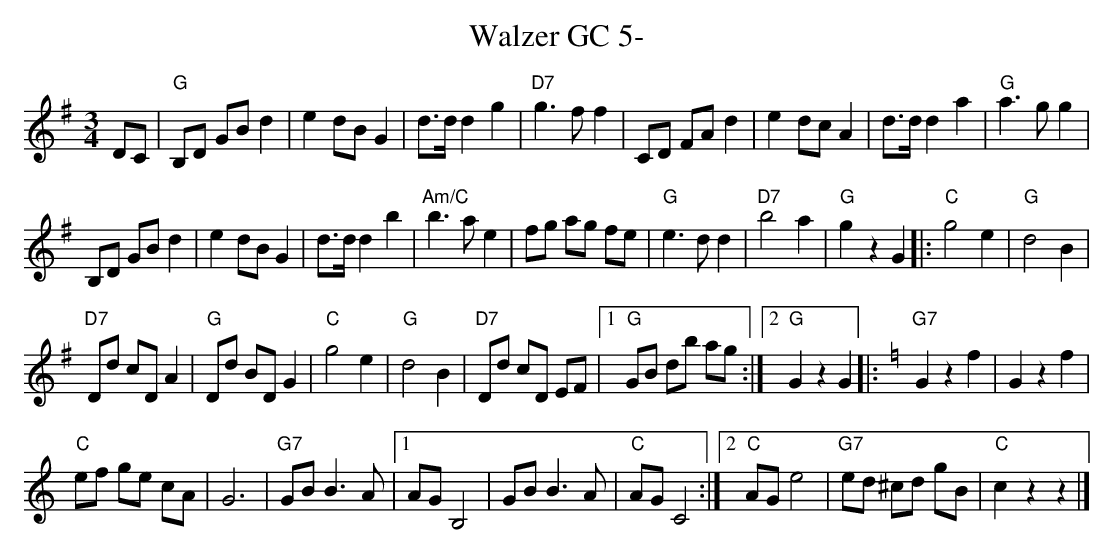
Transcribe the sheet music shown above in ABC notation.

X:1
T:Walzer GC 5-
M:3/4
L:1/8
K:Gmaj
DC | "G"B,D GB d2 | e2 dB G2 | d>d d2g2 | "D7"g3f f2 | CD FA d2 | e2 dc A2 | d>d d2a2 | "G"a3g g2 |
B,D GB d2 | e2 dB G2 | d>d d2 b2 | "Am/C"b3a e2 | fg ag fe | "G"e3dd2 | "D7"b4 a2 | "G"g2 z2 G2 |: "C"g4 e2 | "G"d4 B2 |
"D7"Dd cD A2 | "G"Dd BD G2 | "C"g4 e2 | "G"d4B2 | "D7"Dd cD EF |1 "G"GB db ag :|2 "G"G2 z2 G2 |: [K:Cmaj] "G7"G2z2f2 | G2z2f2 |
"C"ef ge cA | G6 | "G7"GB B3 A |1 AG B,4 | GB B3A | "C"AG C4 :|2 "C"AG e4 | "G7"ed ^cd gB | "C"c2 z2z2 |]
